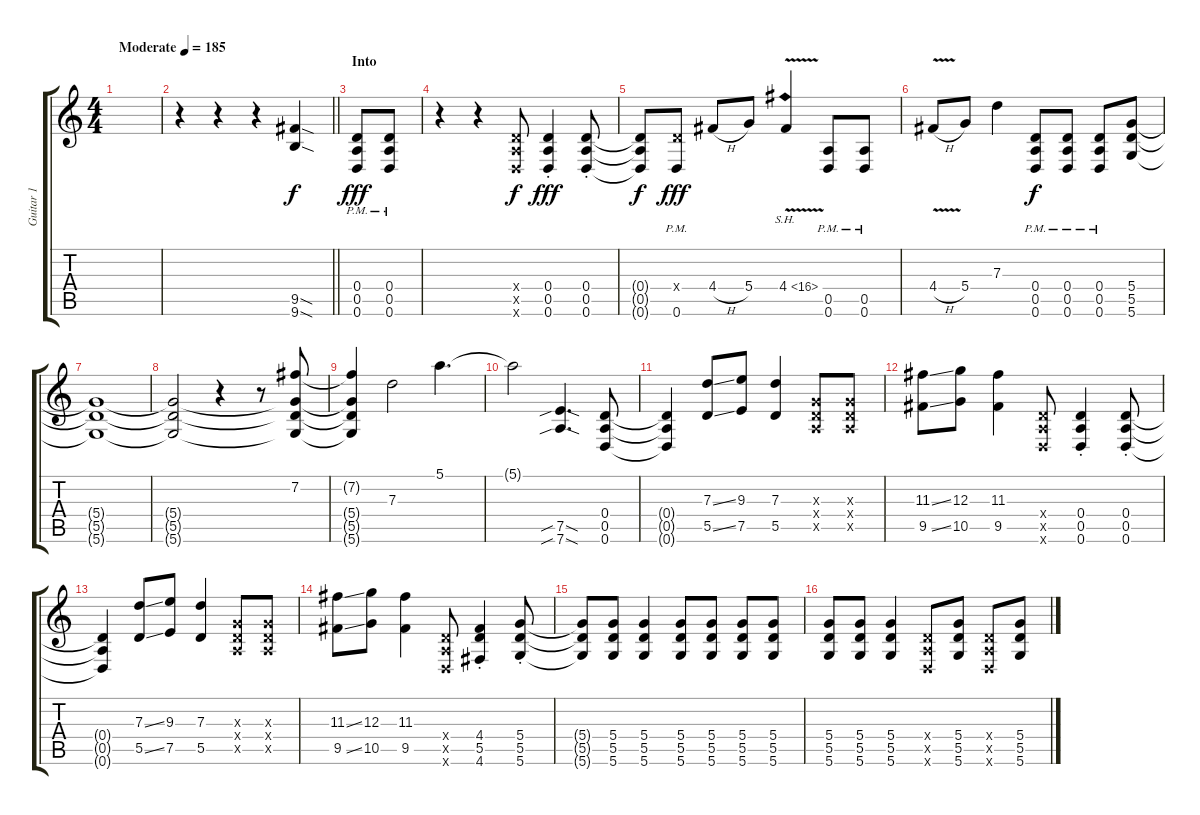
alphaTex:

\track ("Guitar 1" "Guitar 1") {instrument distortionguitar}
\staff {score tabs}
\tuning (E4 B3 G3 D3 A2 D2) {hide}
\ts (4 4)
\tempo (185 "Moderate")
\clef g2
\ks c
|
\barLineRight lightlight
r.4 r.4 r.4 (9.5{sod} 9.6{sod}).4 |
\section ("" "Into")
(0.4{pm} 0.5{pm} 0.6{pm}).8{dy fff} (0.4{pm} 0.5{pm} 0.6{pm}).8 |
r.4 r.4 (0.4{x} 0.5{x} 0.6{x}).8{dy f} (0.4{st} 0.5{st} 0.6{st}).4{dy fff} (0.4{st} 0.5{st} 0.6{st}).8 |
(0.4{t} 0.5{t} 0.6{t}).8{dy f} (0.4{x} 0.6{pm}).8{dy fff} 4.4{h}.8 5.4.8 4.4{sh 12 v}.4 (0.5{pm} 0.6{pm}).8 (0.5{pm} 0.6{pm}).8 |
4.4{v h}.8 5.4.8 7.3.4 (0.4{pm} 0.5{pm} 0.6{pm}).8{dy f} (0.4{pm} 0.5{pm} 0.6{pm}).8 (0.4{pm} 0.5{pm} 0.6{pm}).8 (5.4 5.5 5.6).8 |
(5.4{t} 5.5{t} 5.6{t}).1 |
(5.4{t} 5.5{t} 5.6{t}).2 r.4 r.8 (7.2 5.4{t} 5.5{t} 5.6{t}).8 |
(7.2{t} 5.4{t} 5.5{t} 5.6{t}).4 7.3.2 5.1.4{d} |
5.1{t}.2 (7.5{sib sod} 7.6{sib sod}).4{d} (0.4 0.5 0.6).8 |
(0.4{t} 0.5{t} 0.6{t}).4 (7.3{ss} 5.5{ss}).8 (9.3 7.5).8 (7.3 5.5).4 (0.3{x} 0.4{x} 0.5{x}).8 (0.3{x} 0.4{x} 0.5{x}).8 |
(11.3{ss} 9.5{ss}).8 (12.3 10.5).8 (11.3 9.5).4 (0.4{x} 0.5{x} 0.6{x}).8 (0.4{st} 0.5{st} 0.6{st}).4 (0.4{st} 0.5{st} 0.6{st}).8 |
(0.4{t} 0.5{t} 0.6{t}).4 (7.3{ss} 5.5{ss}).8 (9.3 7.5).8 (7.3 5.5).4 (0.3{x} 0.4{x} 0.5{x}).8 (0.3{x} 0.4{x} 0.5{x}).8 |
(11.3{ss} 9.5{ss}).8 (12.3 10.5).8 (11.3 9.5).4 (0.4{x} 0.5{x} 0.6{x}).8 (4.4{st} 5.5{st} 4.6{st}).4 (5.4{st} 5.5{st} 5.6{st}).8 |
(5.4{t} 5.5{t} 5.6{t}).8 (5.4 5.5 5.6).8 (5.4 5.5 5.6).4 (5.4 5.5 5.6).8 (5.4 5.5 5.6).8 (5.4 5.5 5.6).8 (5.4 5.5 5.6).8 |
(5.4 5.5 5.6).8 (5.4 5.5 5.6).8 (5.4 5.5 5.6).4 (0.4{x} 0.5{x} 0.6{x}).8 (5.4 5.5 5.6).8 (0.4{x} 0.5{x} 0.6{x}).8 (5.4 5.5 5.6).8
